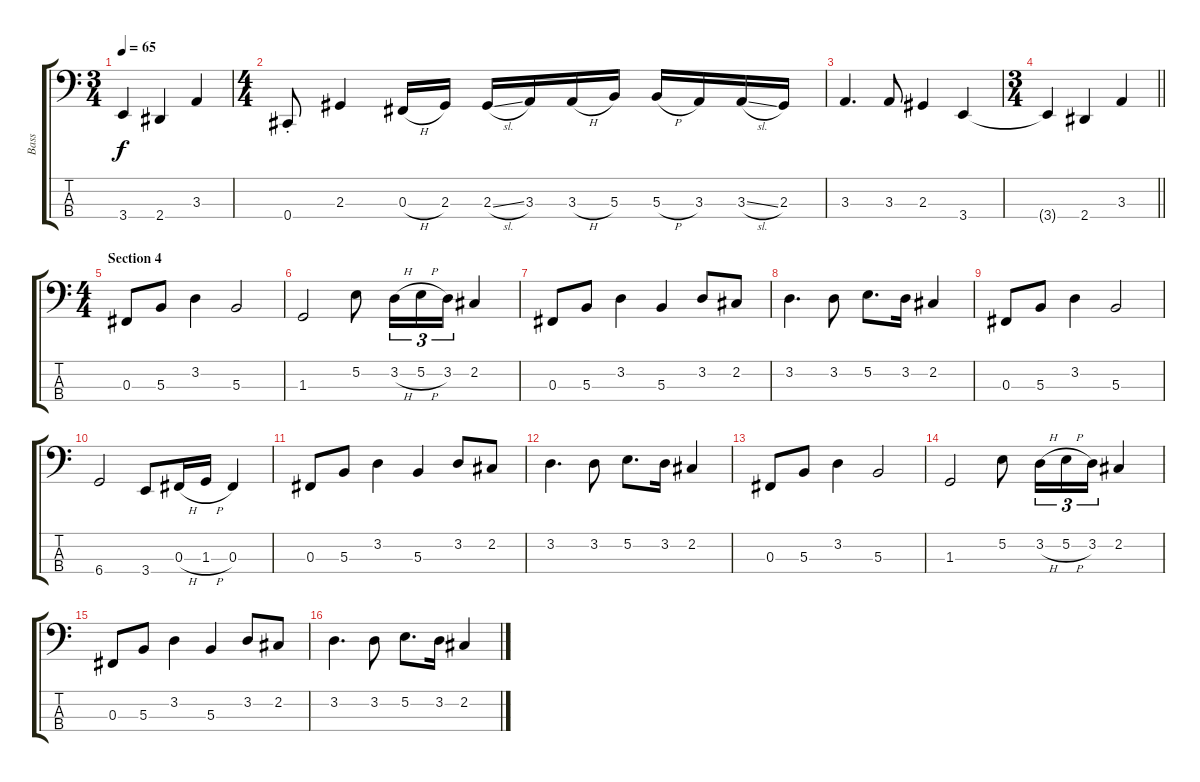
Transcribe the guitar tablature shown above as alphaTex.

\track ("Bass" "Bass") {instrument electricbasspick}
\staff {score tabs}
\tuning (E2 B1 Gb1 Db1) {hide}
\ts (3 4)
\tempo 65
\clef f4
\ks c
3.4{t}.4{dy f} 2.4.4 3.3.4 |
\ts (4 4)
0.4{st}.8 2.3.4 0.3{h}.16 2.3.16 2.3{sl}.16 3.3.16 3.3{h}.16 5.3.16 5.3{h}.16 3.3.16 3.3{sl}.16 2.3.16 |
3.3.4{d} 3.3.8 2.3.4 3.4.4 |
\ts (3 4)
\barLineRight lightlight
3.4{t}.4 2.4.4 3.3.4 |
\ts (4 4)
\section ("" "Section 4")
0.3.8 5.3.8 3.2.4 5.3.2 |
1.3.2 5.2.8 3.2{h}.16{tu (3 2)} 5.2{h}.16{tu (3 2)} 3.2.16{tu (3 2)} 2.2.4 |
0.3.8 5.3.8 3.2.4 5.3.4 3.2.8 2.2.8 |
3.2.4{d} 3.2.8 5.2.8{d} 3.2.16 2.2.4 |
0.3.8 5.3.8 3.2.4 5.3.2 |
6.4.2 3.4.8 0.3{h}.16 1.3{h}.16 0.3.4 |
0.3.8 5.3.8 3.2.4 5.3.4 3.2.8 2.2.8 |
3.2.4{d} 3.2.8 5.2.8{d} 3.2.16 2.2.4 |
0.3.8 5.3.8 3.2.4 5.3.2 |
1.3.2 5.2.8 3.2{h}.16{tu (3 2)} 5.2{h}.16{tu (3 2)} 3.2.16{tu (3 2)} 2.2.4 |
0.3.8 5.3.8 3.2.4 5.3.4 3.2.8 2.2.8 |
3.2.4{d} 3.2.8 5.2.8{d} 3.2.16 2.2.4
